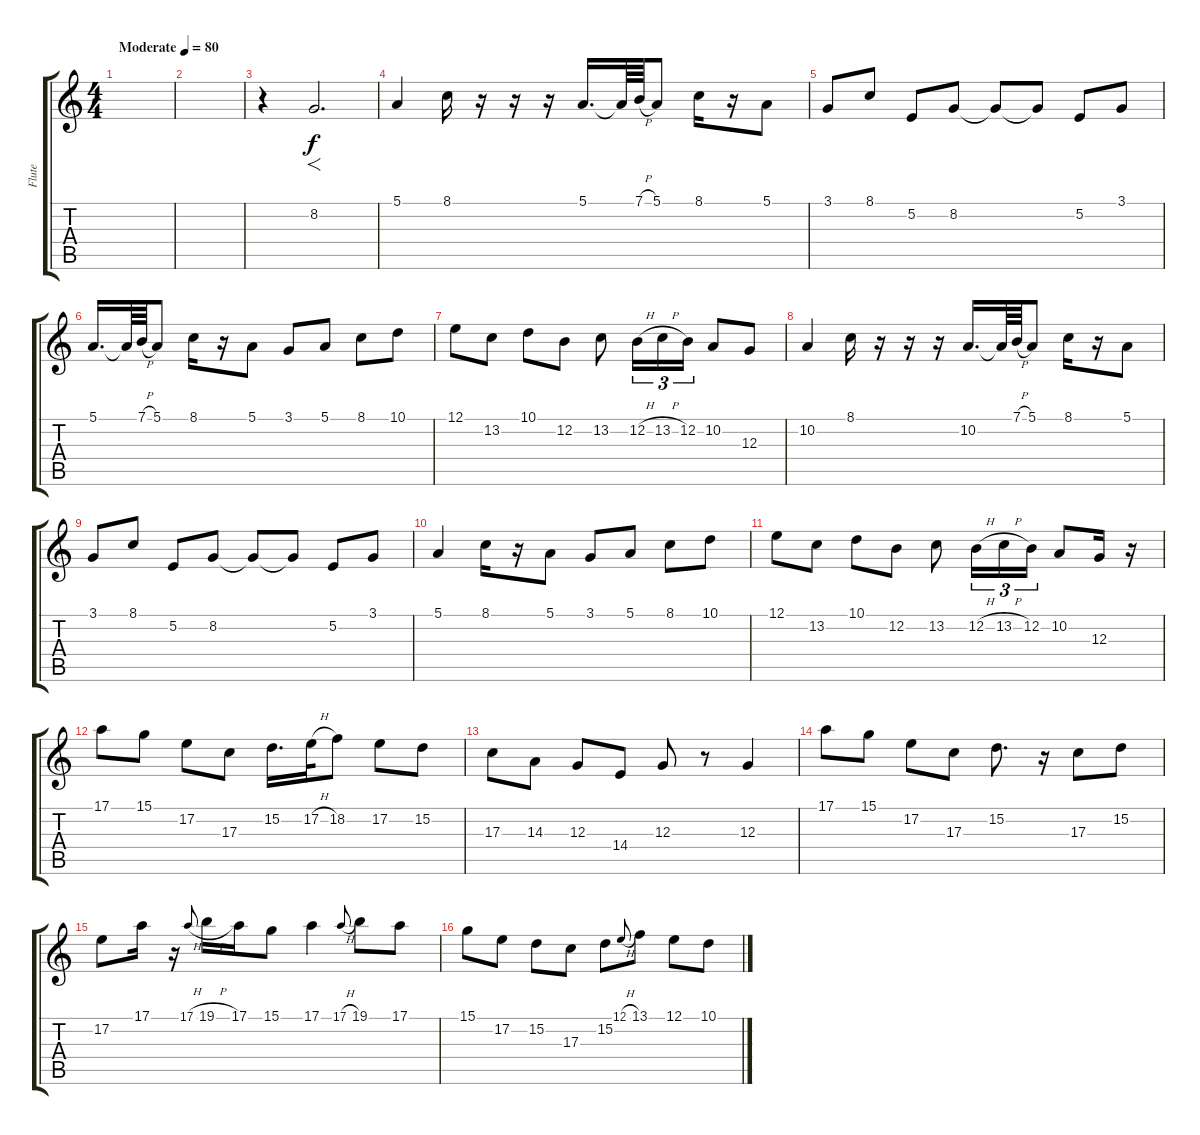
\track ("Flute" "Flute") {instrument flute}
\staff {score tabs}
\tuning (E4 B3 G3 D3 A2 E2) {hide}
\ts (4 4)
\tempo (80 "Moderate")
\clef g2
\ks c
|
|
r.4 8.2.2{f d} |
5.1.4{dy f} 8.1.16 r.16 r.16 r.16 5.1.16{d} 5.1{t}.64 7.1{h}.64 5.1.8 8.1.16 r.16 5.1.8 |
3.1.8 8.1.8 5.2.8 8.2.8 8.2{t}.8 8.2{t}.8 5.2.8 3.1.8 |
5.1.16{d} 5.1{t}.64 7.1{h}.64 5.1.8 8.1.16 r.16 5.1.8 3.1.8 5.1.8 8.1.8 10.1.8 |
12.1.8 13.2.8 10.1.8 12.2.8 13.2.8 12.2{h}.16{tu (3 2)} 13.2{h}.16{tu (3 2)} 12.2.16{tu (3 2)} 10.2.8 12.3.8 |
10.2.4 8.1.16 r.16 r.16 r.16 10.2.16{d} 10.2{t}.64 7.1{h}.64 5.1.8 8.1.16 r.16 5.1.8 |
3.1.8 8.1.8 5.2.8 8.2.8 8.2{t}.8 8.2{t}.8 5.2.8 3.1.8 |
5.1.4 8.1.16 r.16 5.1.8 3.1.8 5.1.8 8.1.8 10.1.8 |
12.1.8 13.2.8 10.1.8 12.2.8 13.2.8 12.2{h}.16{tu (3 2)} 13.2{h}.16{tu (3 2)} 12.2.16{tu (3 2)} 10.2.8 12.3.16 r.16 |
17.1.8 15.1.8 17.2.8 17.3.8 15.2.16{d} 17.2{h}.32 18.2.8 17.2.8 15.2.8 |
17.3.8 14.3.8 12.3.8 14.4.8 12.3.8 r.8 12.3.4 |
17.1.8 15.1.8 17.2.8 17.3.8 15.2.8{d} r.16 17.3.8 15.2.8 |
17.2.8 17.1.16 r.16 17.1{h}.8{gr onbeat} 19.1{h}.16 17.1.16 15.1.8 17.1.4 17.1{h}.8{gr onbeat} 19.1.8 17.1.8 |
15.1.8 17.2.8 15.2.8 17.3.8 15.2.8 12.1{h}.8{gr onbeat} 13.1.8 12.1.8 10.1.8
